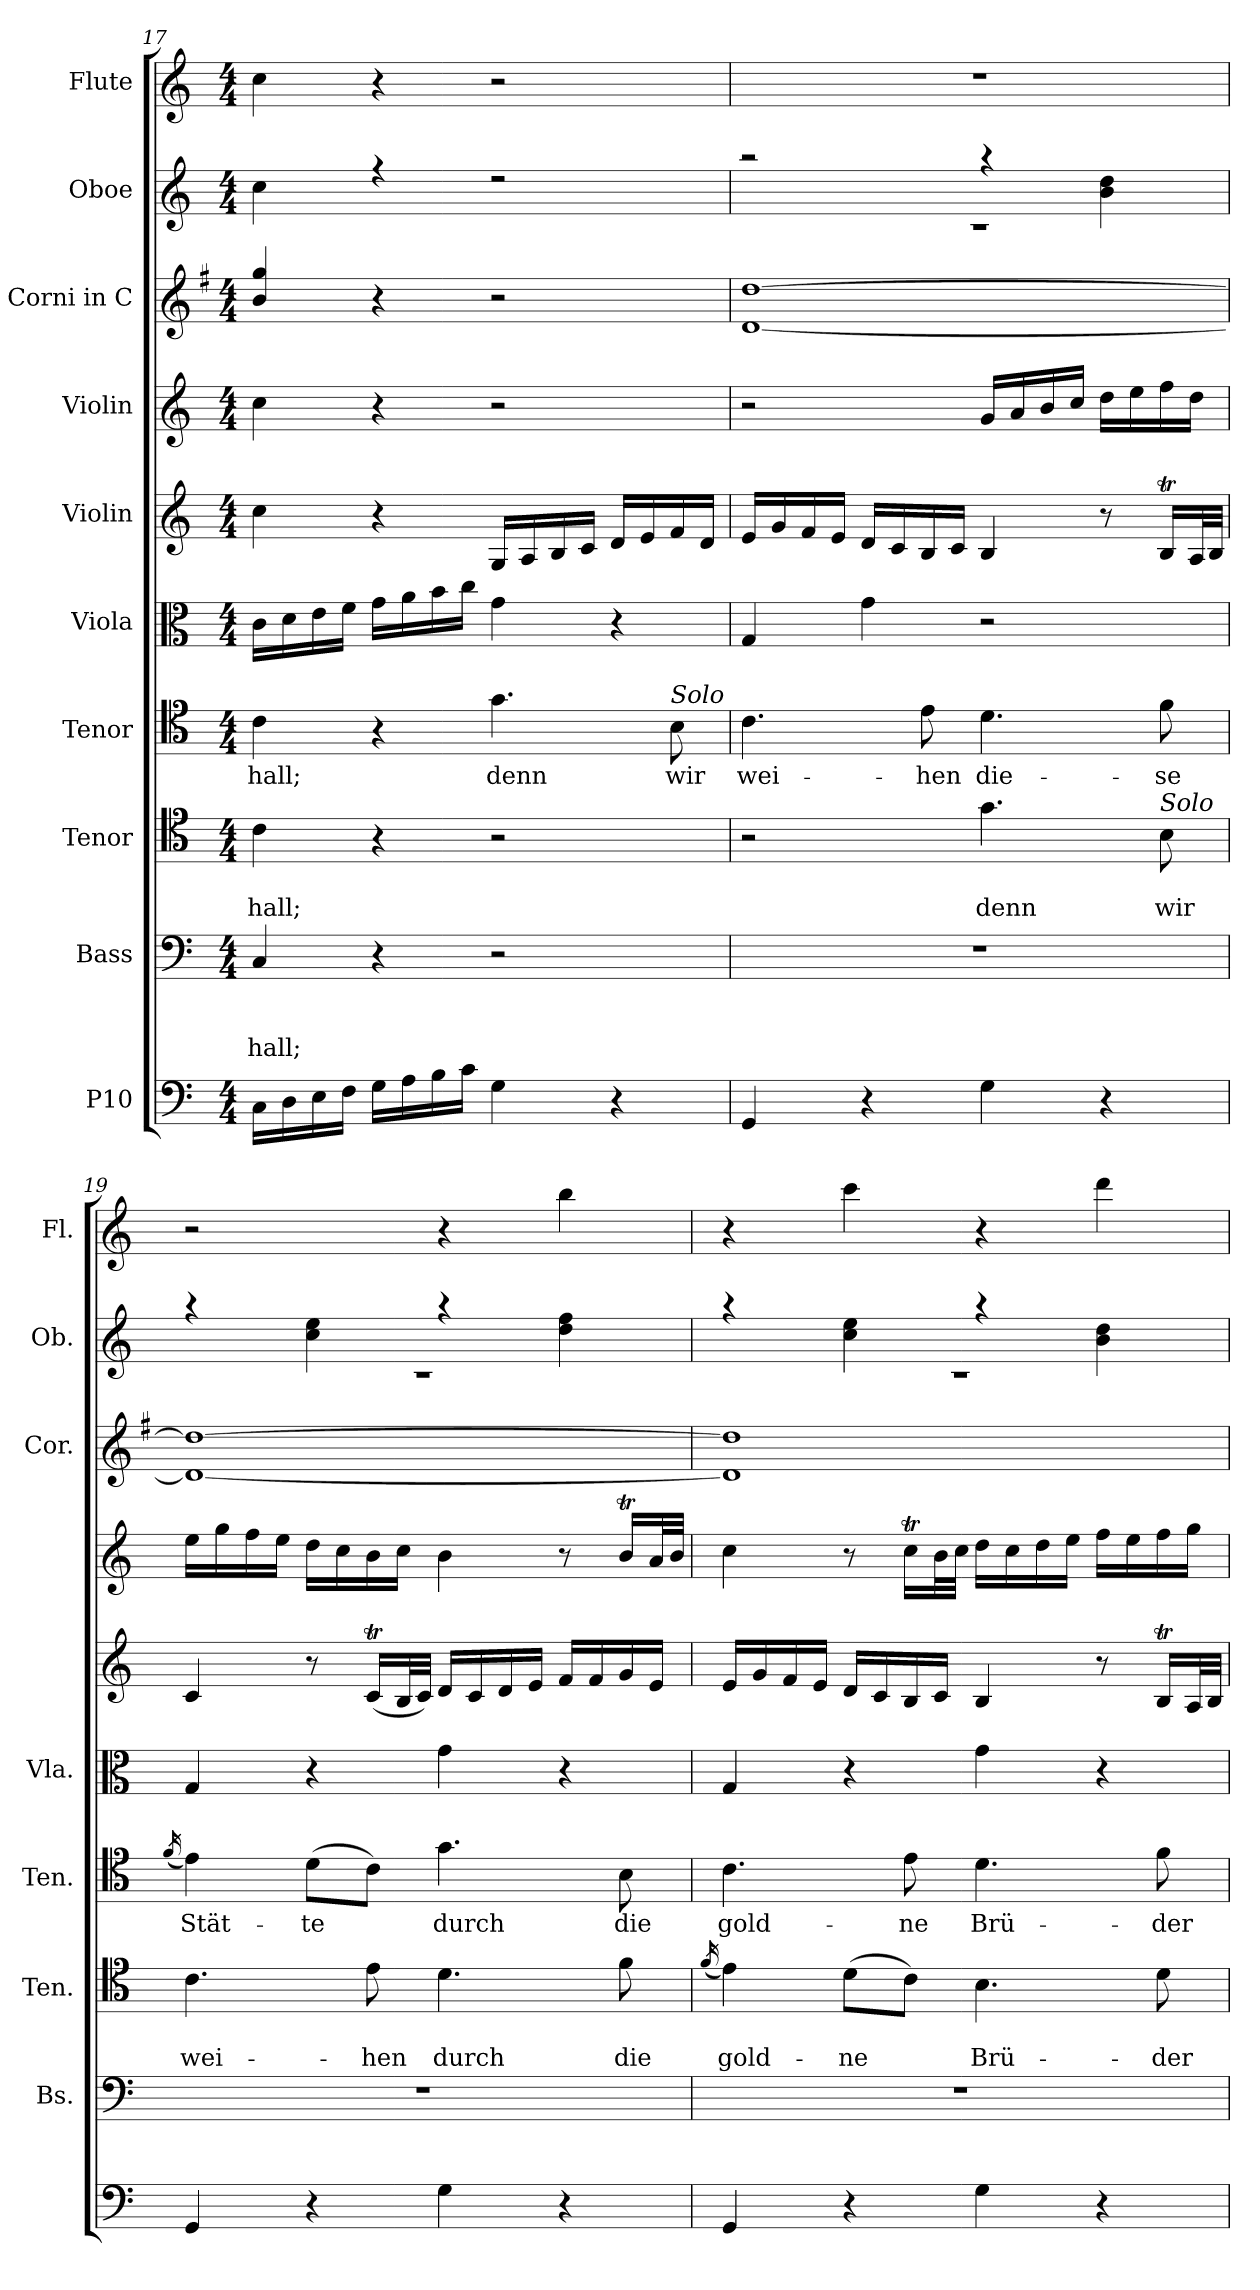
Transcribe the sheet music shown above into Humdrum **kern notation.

**kern	**kern	**text	**text	**text	**kern	**text	**text	**kern	**text	**kern	**kern	**kern	**kern	**kern	**kern
*part10	*part9	*part9	*part9	*part9	*part8	*part8	*part8	*part7	*part7	*part6	*part5	*part4	*part3	*part2	*part1
*staff10	*staff9	*staff9	*staff9	*staff9	*staff8	*staff8	*staff8	*staff7	*staff7	*staff6	*staff5	*staff4	*staff3	*staff2	*staff1
*I"P10	*I"Bass	*	*	*	*I"Tenor	*	*	*I"Tenor	*	*I"Viola	*I"Violin	*I"Violin	*I"Corni in C	*I"Oboe	*I"Flute
*	*I'Bs.	*	*	*	*I'Ten.	*	*	*I'Ten.	*	*I'Vla.	*	*	*I'Cor.	*I'Ob.	*I'Fl.
*clefF4	*clefF4	*	*	*	*clefC4	*	*	*clefC4	*	*clefC3	*clefG2	*clefG2	*clefG2	*clefG2	*clefG2
*	*	*	*	*	*	*	*	*	*	*	*	*	*ITrd4c7	*	*
*k[]	*k[]	*	*	*	*k[]	*	*	*k[]	*	*k[]	*k[]	*k[]	*k[]	*k[]	*k[]
*C:	*C:	*	*	*	*C:	*	*	*C:	*	*C:	*C:	*C:	*C:	*C:	*C:
*M4/4	*M4/4	*	*	*	*M4/4	*	*	*M4/4	*	*M4/4	*M4/4	*M4/4	*M4/4	*M4/4	*M4/4
=17	=17	=17	=17	=17	=17	=17	=17	=17	=17	=17	=17	=17	=17	=17	=17
!	!	!	!	!LO:LY:b	!	!	!LO:LY:b	!	!LO:LY:b	!	!	!	!	!	!
*	*	*	*	*	*	*	*	*	*	*	*	*	*	*^	*
16C\LL	4C/	.	.	-hall;	4c\	.	-hall;	4c\	-hall;	16c\LL	4cc\	4cc\	4e/ 4cc/	4cc\	1ryy	4cc\
16D\	.	.	.	.	.	.	.	.	.	16d\	.	.	.	.	.	.
16E\	.	.	.	.	.	.	.	.	.	16e\	.	.	.	.	.	.
16F\JJ	.	.	.	.	.	.	.	.	.	16f\JJ	.	.	.	.	.	.
16G\LL	4r	.	.	.	4r	.	.	4r	.	16g\LL	4r	4r	4r	4r	.	4r
16A\	.	.	.	.	.	.	.	.	.	16a\	.	.	.	.	.	.
16B\	.	.	.	.	.	.	.	.	.	16b\	.	.	.	.	.	.
16c\JJ	.	.	.	.	.	.	.	.	.	16cc\JJ	.	.	.	.	.	.
!	!	!	!	!	!	!	!	!	!LO:LY:b	!	!	!	!	!	!	!
4G\	2r	.	.	.	2r	.	.	4.g\	denn	4g\	16G/LL	2r	2r	2r	.	2r
.	.	.	.	.	.	.	.	.	.	.	16A/	.	.	.	.	.
.	.	.	.	.	.	.	.	.	.	.	16B/	.	.	.	.	.
.	.	.	.	.	.	.	.	.	.	.	16c/JJ	.	.	.	.	.
4r	.	.	.	.	.	.	.	.	.	4r	16d/LL	.	.	.	.	.
.	.	.	.	.	.	.	.	.	.	.	16e/	.	.	.	.	.
!	!	!	!	!	!	!	!	!LO:TX:a:i:t=Solo	!	!	!	!	!	!	!	!
!	!	!	!	!	!	!	!	!	!LO:LY:b	!	!	!	!	!	!	!
.	.	.	.	.	.	.	.	8B\	wir	.	16f/	.	.	.	.	.
.	.	.	.	.	.	.	.	.	.	.	16d/JJ	.	.	.	.	.
!!LO:PB:g=z
=18	=18	=18	=18	=18	=18	=18	=18	=18	=18	=18	=18	=18	=18	=18	=18	=18
!	!	!	!	!	!	!	!	!	!LO:LY:b	!	!	!	!	!	!	!
4GG/	1r	.	.	.	2r	.	.	4.c\	wei-	4G/	16e/LL	2r	[<1G [>1g	2raa	1rc	1r
.	.	.	.	.	.	.	.	.	.	.	16g/	.	.	.	.	.
.	.	.	.	.	.	.	.	.	.	.	16f/	.	.	.	.	.
.	.	.	.	.	.	.	.	.	.	.	16e/JJ	.	.	.	.	.
4r	.	.	.	.	.	.	.	.	.	4g\	16d/LL	.	.	.	.	.
.	.	.	.	.	.	.	.	.	.	.	16c/	.	.	.	.	.
!	!	!	!	!	!	!	!	!	!LO:LY:b	!	!	!	!	!	!	!
.	.	.	.	.	.	.	.	8e\	-hen	.	16B/	.	.	.	.	.
.	.	.	.	.	.	.	.	.	.	.	16c/JJ	.	.	.	.	.
!	!	!	!	!	!	!	!LO:LY:b	!	!LO:LY:b	!	!	!	!	!	!	!
4G\	.	.	.	.	4.g\	.	denn	4.d\	die-	2r	4B/	16g/LL	.	4raa	.	.
.	.	.	.	.	.	.	.	.	.	.	.	16a/	.	.	.	.
.	.	.	.	.	.	.	.	.	.	.	.	16b/	.	.	.	.
.	.	.	.	.	.	.	.	.	.	.	.	16cc/JJ	.	.	.	.
4r	.	.	.	.	.	.	.	.	.	.	8r	16dd\LL	.	4b\ 4dd\	.	.
.	.	.	.	.	.	.	.	.	.	.	.	16ee\	.	.	.	.
!	!	!	!	!	!LO:TX:a:i:t=Solo	!	!	!	!	!	!	!	!	!	!	!
!	!	!	!	!	!	!	!LO:LY:b	!	!LO:LY:b	!	!	!	!	!	!	!
.	.	.	.	.	8B\	.	wir	8f\	-se	.	16Bt/LL	16ff\	.	.	.	.
.	.	.	.	.	.	.	.	.	.	.	32A/L	16dd\JJ	.	.	.	.
.	.	.	.	.	.	.	.	.	.	.	32B/JJJ	.	.	.	.	.
=19	=19	=19	=19	=19	=19	=19	=19	=19	=19	=19	=19	=19	=19	=19	=19	=19
.	.	.	.	.	.	.	.	(<16qf/	.	.	.	.	.	.	.	.
!	!	!	!	!	!	!	!LO:LY:b	!	!LO:LY:b	!	!	!	!	!	!	!
4GG/	1r	.	.	.	4.c\	.	wei-	4e\)	Stät-	4G/	4c/	16ee\LL	1G_ 1g_	4raa	1rc	2r
.	.	.	.	.	.	.	.	.	.	.	.	16gg\	.	.	.	.
.	.	.	.	.	.	.	.	.	.	.	.	16ff\	.	.	.	.
.	.	.	.	.	.	.	.	.	.	.	.	16ee\JJ	.	.	.	.
!	!	!	!	!	!	!	!	!	!LO:LY:b	!	!	!	!	!	!	!
4r	.	.	.	.	.	.	.	(>8d\L	-te	4r	8r	16dd\LL	.	4cc\ 4ee\	.	.
.	.	.	.	.	.	.	.	.	.	.	.	16cc\	.	.	.	.
!	!	!	!	!	!	!	!LO:LY:b	!	!	!	!	!	!	!	!	!
.	.	.	.	.	8e\	.	-hen	8c\J)	.	.	(<16cT/LL	16b\	.	.	.	.
.	.	.	.	.	.	.	.	.	.	.	32B/L	16cc\JJ	.	.	.	.
.	.	.	.	.	.	.	.	.	.	.	32c/JJJ)	.	.	.	.	.
!	!	!	!	!	!	!	!LO:LY:b	!	!LO:LY:b	!	!	!	!	!	!	!
4G\	.	.	.	.	4.d\	.	durch	4.g\	durch	4g\	16d/LL	4b\	.	4raa	.	4r
.	.	.	.	.	.	.	.	.	.	.	16c/	.	.	.	.	.
.	.	.	.	.	.	.	.	.	.	.	16d/	.	.	.	.	.
.	.	.	.	.	.	.	.	.	.	.	16e/JJ	.	.	.	.	.
4r	.	.	.	.	.	.	.	.	.	4r	16f/LL	8r	.	4dd\ 4ff\	.	4bb\
.	.	.	.	.	.	.	.	.	.	.	16f/	.	.	.	.	.
!	!	!	!	!	!	!	!LO:LY:b	!	!LO:LY:b	!	!	!	!	!	!	!
.	.	.	.	.	8f\	.	die	8B\	die	.	16g/	16bt/LL	.	.	.	.
.	.	.	.	.	.	.	.	.	.	.	16e/JJ	32a/L	.	.	.	.
.	.	.	.	.	.	.	.	.	.	.	.	32b/JJJ	.	.	.	.
!!LO:PB:g=z
=20	=20	=20	=20	=20	=20	=20	=20	=20	=20	=20	=20	=20	=20	=20	=20	=20
.	.	.	.	.	(<16qf/	.	.	.	.	.	.	.	.	.	.	.
!	!	!	!	!	!	!	!LO:LY:b	!	!LO:LY:b	!	!	!	!	!	!	!
4GG/	1r	.	.	.	4e\)	.	gold-	4.c\	gold-	4G/	16e/LL	4cc\	1G] 1g]	4raa	1rc	4r
.	.	.	.	.	.	.	.	.	.	.	16g/	.	.	.	.	.
.	.	.	.	.	.	.	.	.	.	.	16f/	.	.	.	.	.
.	.	.	.	.	.	.	.	.	.	.	16e/JJ	.	.	.	.	.
!	!	!	!	!	!	!	!LO:LY:b	!	!	!	!	!	!	!	!	!
4r	.	.	.	.	(>8d\L	.	-ne	.	.	4r	16d/LL	8r	.	4cc\ 4ee\	.	4ccc\
.	.	.	.	.	.	.	.	.	.	.	16c/	.	.	.	.	.
!	!	!	!	!	!	!	!	!	!LO:LY:b	!	!	!	!	!	!	!
.	.	.	.	.	8c\J)	.	.	8e\	-ne	.	16B/	16ccT\LL	.	.	.	.
.	.	.	.	.	.	.	.	.	.	.	16c/JJ	32b\L	.	.	.	.
.	.	.	.	.	.	.	.	.	.	.	.	32cc\JJJ	.	.	.	.
!	!	!	!	!	!	!	!LO:LY:b	!	!LO:LY:b	!	!	!	!	!	!	!
4G\	.	.	.	.	4.B\	.	Brü-	4.d\	Brü-	4g\	4B/	16dd\LL	.	4raa	.	4r
.	.	.	.	.	.	.	.	.	.	.	.	16cc\	.	.	.	.
.	.	.	.	.	.	.	.	.	.	.	.	16dd\	.	.	.	.
.	.	.	.	.	.	.	.	.	.	.	.	16ee\JJ	.	.	.	.
4r	.	.	.	.	.	.	.	.	.	4r	8r	16ff\LL	.	4b\ 4dd\	.	4ddd\
.	.	.	.	.	.	.	.	.	.	.	.	16ee\	.	.	.	.
!	!	!	!	!	!	!	!LO:LY:b	!	!LO:LY:b	!	!	!	!	!	!	!
.	.	.	.	.	8d\	.	-der-	8f\	-der-	.	16Bt/LL	16ff\	.	.	.	.
.	.	.	.	.	.	.	.	.	.	.	32A/L	16gg\JJ	.	.	.	.
.	.	.	.	.	.	.	.	.	.	.	32B/JJJ	.	.	.	.	.
*	*	*	*	*	*	*	*	*	*	*	*	*	*	*v	*v	*
=	=	=	=	=	=	=	=	=	=	=	=	=	=	=	=
*-	*-	*-	*-	*-	*-	*-	*-	*-	*-	*-	*-	*-	*-	*-	*-
